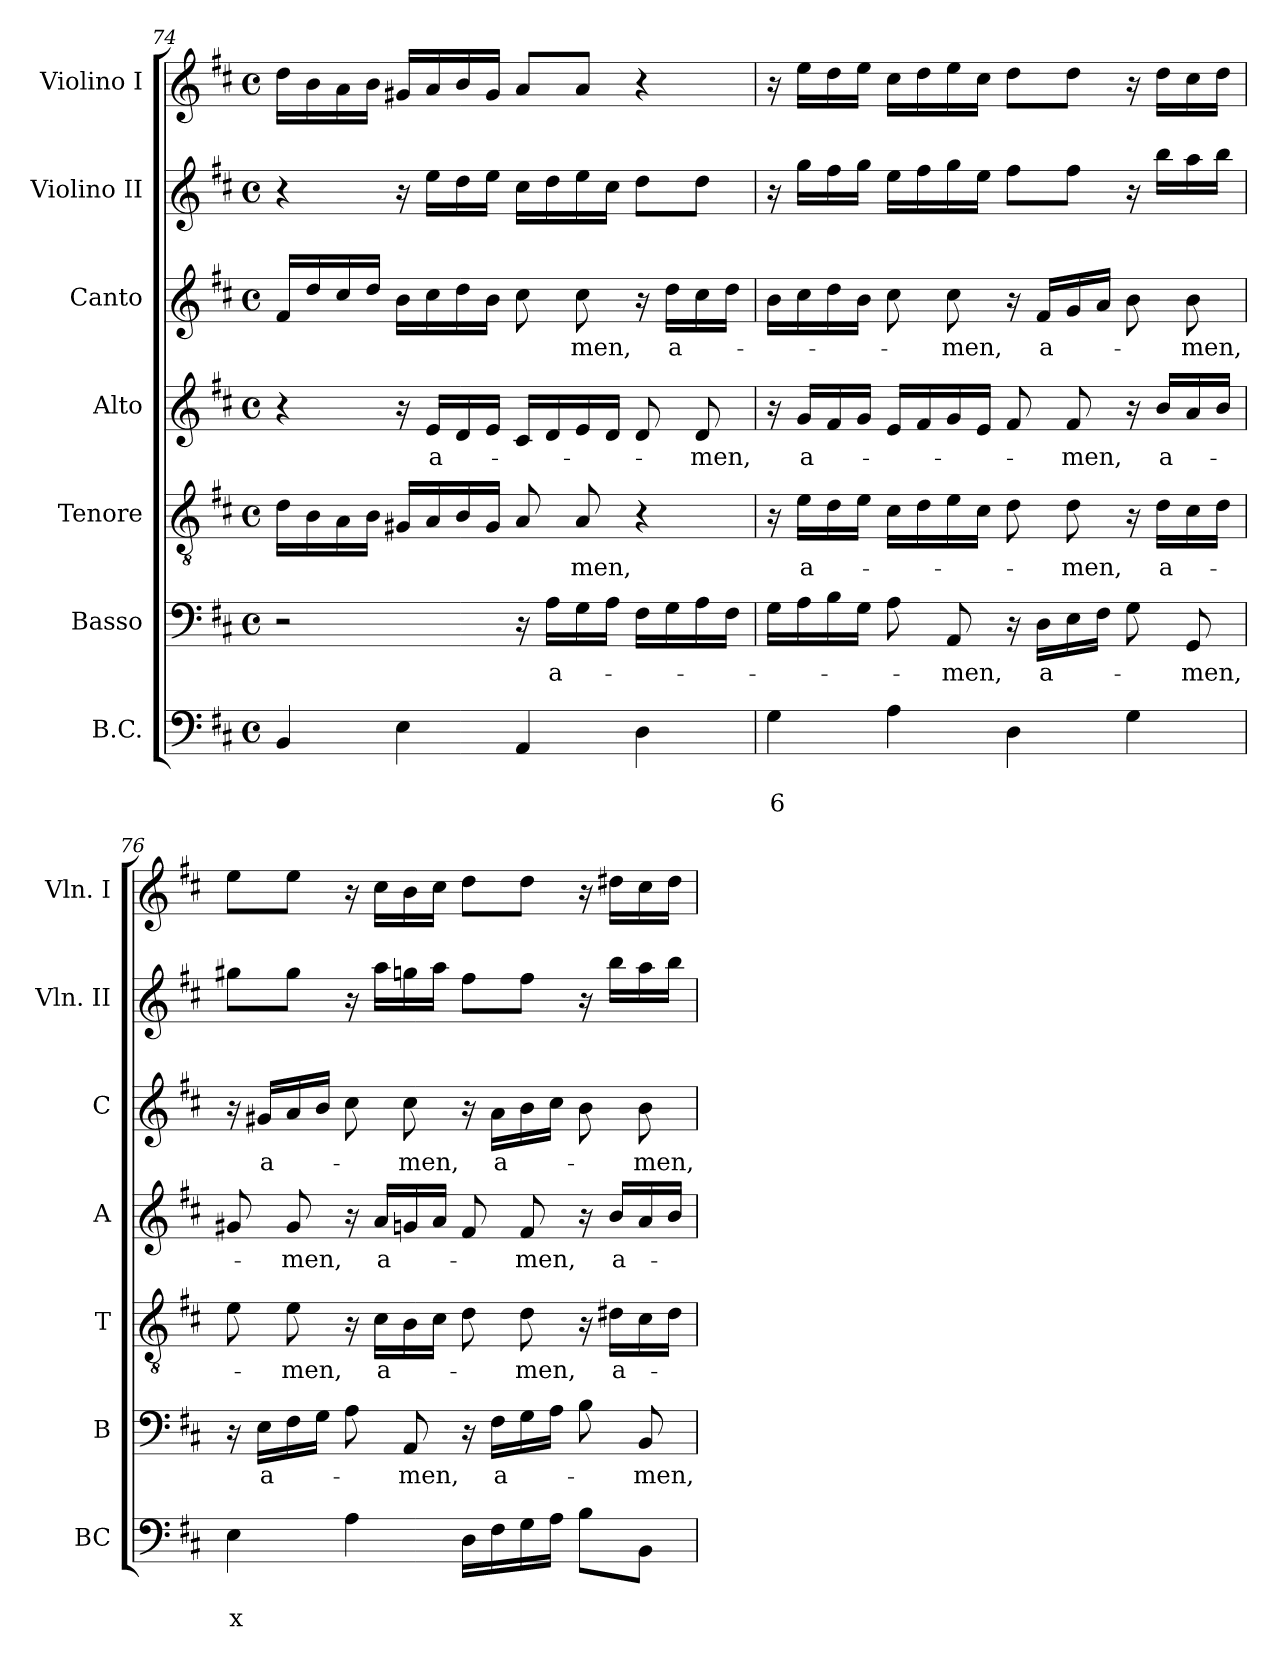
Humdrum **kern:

**kern	**text	**text	**kern	**text	**kern	**text	**kern	**text	**kern	**text	**kern	**kern
*part7	*part7	*part7	*part6	*part6	*part5	*part5	*part4	*part4	*part3	*part3	*part2	*part1
*staff7	*staff7	*staff7	*staff6	*staff6	*staff5	*staff5	*staff4	*staff4	*staff3	*staff3	*staff2	*staff1
*I"B.C.	*	*	*I"Basso	*	*I"Tenore	*	*I"Alto	*	*I"Canto	*	*I"Violino II	*I"Violino I
*I'BC	*	*	*I'B	*	*I'T	*	*I'A	*	*I'C	*	*I'Vln. II	*I'Vln. I
*clefF4	*	*	*clefF4	*	*clefGv2	*	*clefG2	*	*clefG2	*	*clefG2	*clefG2
*k[f#c#]	*	*	*k[f#c#]	*	*k[f#c#]	*	*k[f#c#]	*	*k[f#c#]	*	*k[f#c#]	*k[f#c#]
*D:	*	*	*D:	*	*D:	*	*D:	*	*D:	*	*D:	*D:
*M4/4	*	*	*M4/4	*	*M4/4	*	*M4/4	*	*M4/4	*	*M4/4	*M4/4
*met(c)	*	*	*met(c)	*	*met(c)	*	*met(c)	*	*met(c)	*	*met(c)	*met(c)
=74	=74	=74	=74	=74	=74	=74	=74	=74	=74	=74	=74	=74
4BB/	.	.	2r	.	16d\LL	.	4r	.	16f#/LL	.	4r	16dd\LL
.	.	.	.	.	16B\	.	.	.	16dd/	.	.	16b\
.	.	.	.	.	16A\	.	.	.	16cc#/	.	.	16a\
.	.	.	.	.	16B\JJ	.	.	.	16dd/JJ	.	.	16b\JJ
4E\	.	.	.	.	16G#X/LL	.	16r	.	16b\LL	.	16r	16g#X/LL
!	!	!	!	!	!	!	!	!LO:LY:b	!	!	!	!
.	.	.	.	.	16A/	.	16e/LL	a-	16cc#\	.	16ee\LL	16a/
.	.	.	.	.	16B/	.	16d/	.	16dd\	.	16dd\	16b/
.	.	.	.	.	16G#/JJ	.	16e/JJ	.	16b\JJ	.	16ee\JJ	16g#/JJ
4AA/	.	.	16r	.	8A/	.	16c#/LL	.	8cc#\	.	16cc#\LL	8a/L
!	!	!	!	!LO:LY:b	!	!	!	!	!	!	!	!
.	.	.	16A\LL	a-	.	.	16d/	.	.	.	16dd\	.
!	!	!	!	!	!	!LO:LY:b	!	!	!	!	!	!
!	!	!	!	!	!	!	!	!	!	!LO:LY:b	!	!
.	.	.	16G\	.	8A/	-men,	16e/	.	8cc#\	-men,	16ee\	8a/J
.	.	.	16A\JJ	.	.	.	16d/JJ	.	.	.	16cc#\JJ	.
4D\	.	.	16F#\LL	.	4r	.	8d/	.	16r	.	8dd\L	4r
!	!	!	!	!	!	!	!	!	!	!LO:LY:b	!	!
.	.	.	16G\	.	.	.	.	.	16dd\LL	a-	.	.
!	!	!	!	!	!	!	!	!LO:LY:b	!	!	!	!
.	.	.	16A\	.	.	.	8d/	-men,	16cc#\	.	8dd\J	.
.	.	.	16F#\JJ	.	.	.	.	.	16dd\JJ	.	.	.
!!LO:LB:g=z
=75	=75	=75	=75	=75	=75	=75	=75	=75	=75	=75	=75	=75
!	!	!LO:LY:b	!	!	!	!	!	!	!	!	!	!
4G\	.	6	16G\LL	.	16r	.	16r	.	16b\LL	.	16r	16r
!	!	!	!	!	!	!LO:LY:b	!	!	!	!	!	!
!	!	!	!	!	!	!	!	!LO:LY:b	!	!	!	!
.	.	.	16A\	.	16e\LL	a-	16g/LL	a-	16cc#\	.	16gg\LL	16ee\LL
.	.	.	16B\	.	16d\	.	16f#/	.	16dd\	.	16ff#\	16dd\
.	.	.	16G\JJ	.	16e\JJ	.	16g/JJ	.	16b\JJ	.	16gg\JJ	16ee\JJ
4A\	.	.	8A\	.	16c#\LL	.	16e/LL	.	8cc#\	.	16ee\LL	16cc#\LL
.	.	.	.	.	16d\	.	16f#/	.	.	.	16ff#\	16dd\
!	!	!	!	!LO:LY:b	!	!	!	!	!	!	!	!
!	!	!	!	!	!	!	!	!	!	!LO:LY:b	!	!
.	.	.	8AA/	-men,	16e\	.	16g/	.	8cc#\	-men,	16gg\	16ee\
.	.	.	.	.	16c#\JJ	.	16e/JJ	.	.	.	16ee\JJ	16cc#\JJ
4D\	.	.	16r	.	8d\	.	8f#/	.	16r	.	8ff#\L	8dd\L
!	!	!	!	!LO:LY:b	!	!	!	!	!	!	!	!
!	!	!	!	!	!	!	!	!	!	!LO:LY:b	!	!
.	.	.	16D\LL	a-	.	.	.	.	16f#/LL	a-	.	.
!	!	!	!	!	!	!LO:LY:b	!	!	!	!	!	!
!	!	!	!	!	!	!	!	!LO:LY:b	!	!	!	!
.	.	.	16E\	.	8d\	-men,	8f#/	-men,	16g/	.	8ff#\J	8dd\J
.	.	.	16F#\JJ	.	.	.	.	.	16a/JJ	.	.	.
4G\	.	.	8G\	.	16r	.	16r	.	8b\	.	16r	16r
!	!	!	!	!	!	!LO:LY:b	!	!	!	!	!	!
!	!	!	!	!	!	!	!	!LO:LY:b	!	!	!	!
.	.	.	.	.	16d\LL	a-	16b/LL	a-	.	.	16bb\LL	16dd\LL
!	!	!	!	!LO:LY:b	!	!	!	!	!	!	!	!
!	!	!	!	!	!	!	!	!	!	!LO:LY:b	!	!
.	.	.	8GG/	-men,	16c#\	.	16a/	.	8b\	-men,	16aa\	16cc#\
.	.	.	.	.	16d\JJ	.	16b/JJ	.	.	.	16bb\JJ	16dd\JJ
=76	=76	=76	=76	=76	=76	=76	=76	=76	=76	=76	=76	=76
!	!	!LO:LY:b	!	!	!	!	!	!	!	!	!	!
4E\	.	x	16r	.	8e\	.	8g#X/	.	16r	.	8gg#X\L	8ee\L
!	!	!	!	!LO:LY:b	!	!	!	!	!	!	!	!
!	!	!	!	!	!	!	!	!	!	!LO:LY:b	!	!
.	.	.	16E\LL	a-	.	.	.	.	16g#X/LL	a-	.	.
!	!	!	!	!	!	!LO:LY:b	!	!	!	!	!	!
!	!	!	!	!	!	!	!	!LO:LY:b	!	!	!	!
.	.	.	16F#\	.	8e\	-men,	8g#/	-men,	16a/	.	8gg#\J	8ee\J
.	.	.	16G\JJ	.	.	.	.	.	16b/JJ	.	.	.
4A\	.	.	8A\	.	16r	.	16r	.	8cc#\	.	16r	16r
!	!	!	!	!	!	!LO:LY:b	!	!	!	!	!	!
!	!	!	!	!	!	!	!	!LO:LY:b	!	!	!	!
.	.	.	.	.	16c#\LL	a-	16a/LL	a-	.	.	16aa\LL	16cc#\LL
!	!	!	!	!LO:LY:b	!	!	!	!	!	!	!	!
!	!	!	!	!	!	!	!	!	!	!LO:LY:b	!	!
.	.	.	8AA/	-men,	16B\	.	16gn/	.	8cc#\	-men,	16ggn\	16b\
.	.	.	.	.	16c#\JJ	.	16a/JJ	.	.	.	16aa\JJ	16cc#\JJ
16D\LL	.	.	16r	.	8d\	.	8f#/	.	16r	.	8ff#\L	8dd\L
!	!	!	!	!LO:LY:b	!	!	!	!	!	!	!	!
!	!	!	!	!	!	!	!	!	!	!LO:LY:b	!	!
16F#\	.	.	16F#\LL	a-	.	.	.	.	16a\LL	a-	.	.
!	!	!	!	!	!	!LO:LY:b	!	!	!	!	!	!
!	!	!	!	!	!	!	!	!LO:LY:b	!	!	!	!
16G\	.	.	16G\	.	8d\	-men,	8f#/	-men,	16b\	.	8ff#\J	8dd\J
16A\JJ	.	.	16A\JJ	.	.	.	.	.	16cc#\JJ	.	.	.
8B\L	.	.	8B\	.	16r	.	16r	.	8b\	.	16r	16r
!	!	!	!	!	!	!LO:LY:b	!	!	!	!	!	!
!	!	!	!	!	!	!	!	!LO:LY:b	!	!	!	!
.	.	.	.	.	16d#X\LL	a-	16b/LL	a-	.	.	16bb\LL	16dd#X\LL
!	!	!	!	!LO:LY:b	!	!	!	!	!	!	!	!
!	!	!	!	!	!	!	!	!	!	!LO:LY:b	!	!
8BB\J	.	.	8BB/	-men,	16c#\	.	16a/	.	8b\	-men,	16aa\	16cc#\
.	.	.	.	.	16d#\JJ	.	16b/JJ	.	.	.	16bb\JJ	16dd#\JJ
=	=	=	=	=	=	=	=	=	=	=	=	=
*-	*-	*-	*-	*-	*-	*-	*-	*-	*-	*-	*-	*-
